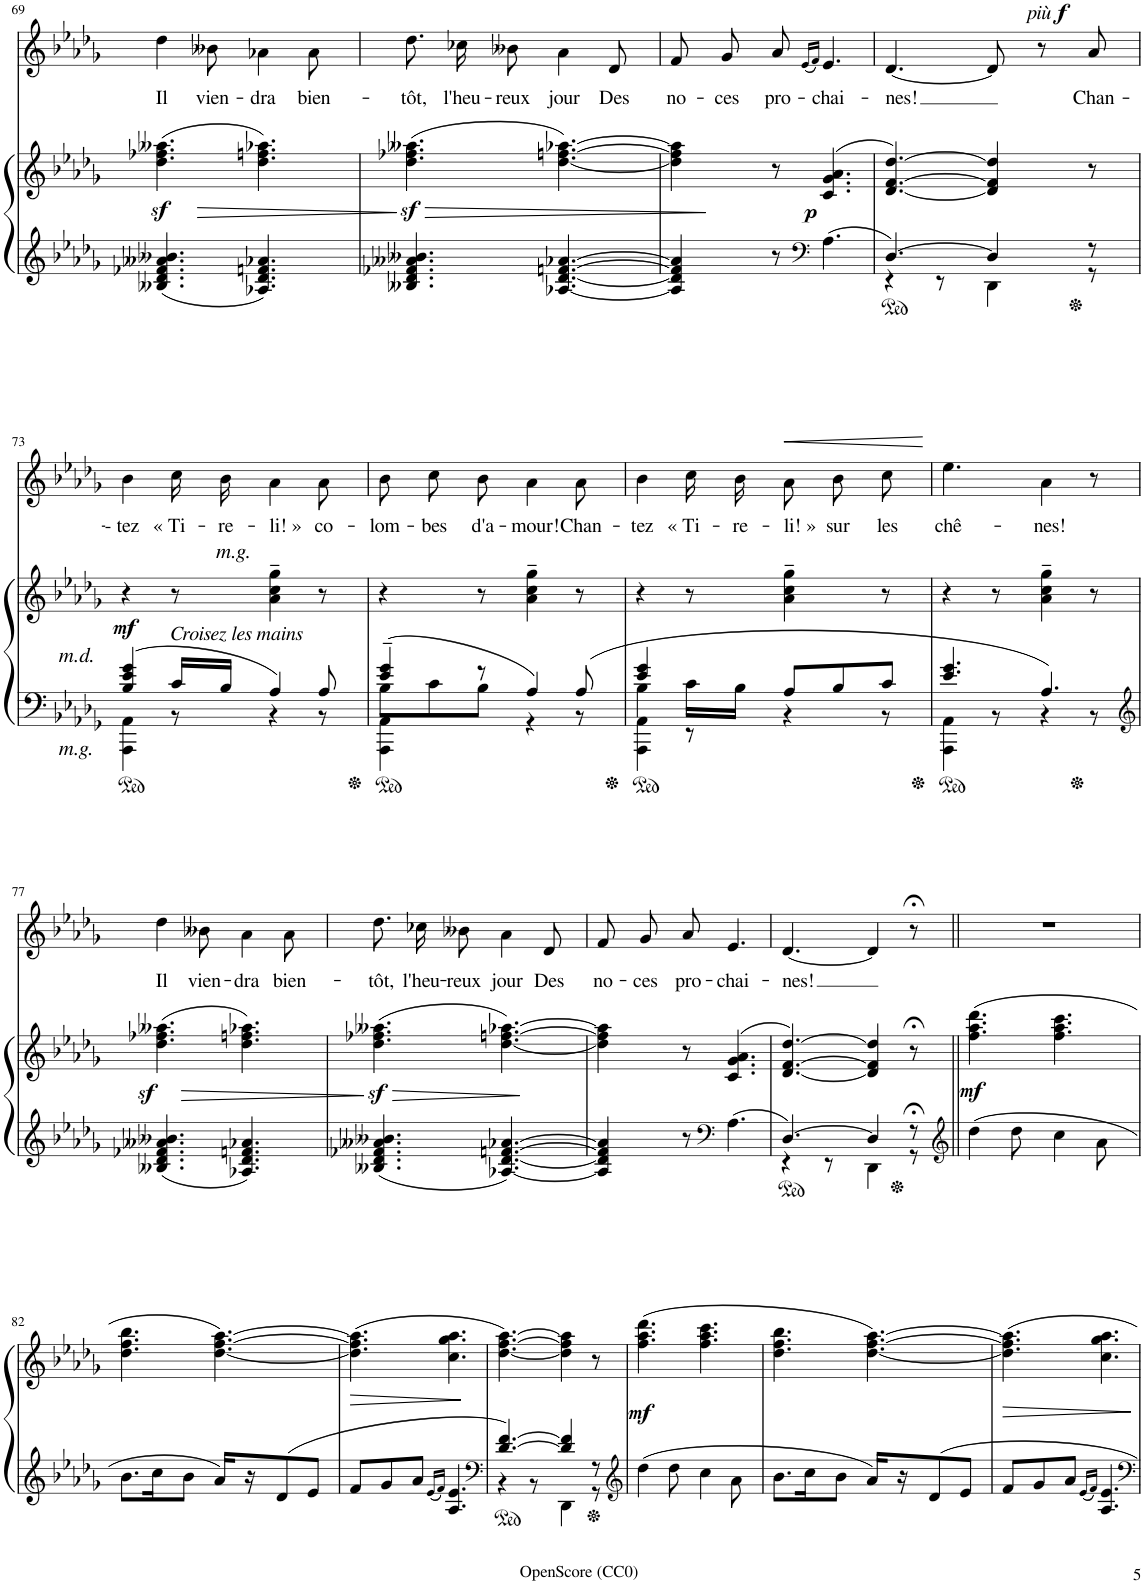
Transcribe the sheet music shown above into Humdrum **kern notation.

**kern	**kern	**dynam	**kern	**text	**dynam
*part2	*part2	*part2	*part1	*part1	*part1
*staff3	*staff2	*staff2/3	*staff1	*staff1	*staff1
*I"Piano	*	*	*I"Chant Voice	*	*
*I'Pno	*	*	*	*	*
!!LO:PB:g=z
*clefG2	*clefG2	*	*clefG2	*	*
*k[b-e-a-d-g-]	*k[b-e-a-d-g-]	*	*k[b-e-a-d-g-]	*	*
*M6/8	*M6/8	*	*M6/8	*	*
=69	=69	=69	=69	=69	=69
!	!	!LO:HP:b	!	!LO:LY:b	!
4.B--X/ 4.d-/ 4.f-X/ 4.a--X/ 4.b--X/	(4.dd-\z< 4.ff-X\z< 4.aa--X\z<	>	4dd-\	-Il	.
!	!	!	!	!LO:LY:b	!
.	.	.	8b--X\	vien-	.
!	!	!	!	!LO:LY:b	!
4.A-X/ 4.d-/ 4.fn/ 4.a-X/	4.dd-\ 4.ffn\ 4.aa-X\)	.	4a-X\	-dra	.
!	!	!	!	!LO:LY:b	!
.	.	.	8a-\	bien-	.
.	.	]	.	.	.
=70	=70	=70	=70	=70	=70
!	!	!LO:HP:b	!	!LO:LY:b	!
4.B--X/ 4.d-/ 4.f-X/ 4.a--X/ 4.b--X/	(4.dd-\z< 4.ff-X\z< 4.aa--X\z<	>	8.dd-\	-tôt,	.
!	!	!	!	!LO:LY:b	!
.	.	.	16cc-X\	l'heu-	.
!	!	!	!	!LO:LY:b	!
.	.	.	8b--X\	-reux	.
!	!	!	!	!LO:LY:b	!
[4.A-X/ [4.d-/ [>4.fn/ [4.a-X/	[4.dd-\ [4.ffn\ [4.aa-X\)	.	4a-\	jour	.
!	!	!	!	!LO:LY:b	!
.	.	.	8d-/	Des	.
=71	=71	=71	=71	=71	=71
!	!	!	!	!LO:LY:b	!
4A-/] 4d-/] 4f/] 4a-/]	4dd-\] 4ff\] 4aa-\]	.	8f/	no-	.
!	!	!	!	!LO:LY:b	!
.	.	.	8g-/	-ces	.
!	!	!	!	!LO:LY:b	!
8r	8r	]	8a-/	pro-	.
*clefF4	*	*	*	*	*
.	.	.	(16qe-/LL	.	.
.	.	.	16qf/JJ)	.	.
!	!	!LO:DY:b	!	!LO:LY:b	!
4.A-\	(>4.c/ 4.g-/ 4.a-/	p	4.e-/	-chai-	.
=72	=72	=72	=72	=72	=72
*^	*	*	*	*	*
!	!	!	!	!	!LO:LY:b	!
[4.D-/	4r	[4.d-/ [>4.f/ [4.dd-/)	.	[4.d-/	-nes!	.
.	8r	.	.	.	.	.
4D-/]	4DD-\	4d-/] 4f/] 4dd-/]	.	8d-/]	.	.
!	!	!	!	!	!	!LO:DY:a
!	!	!	!	!	!	!LO:DY:n=1:a
.	.	.	.	8r	.	other-dynamics f
!	!	!	!	!	!LO:LY:b	!
8r	8r	8r	.	8a-/	Chan-	.
!!LO:LB:g=z
=73	=73	=73	=73	=73	=73	=73
!LO:TX:b:i:t=m.g.	!	!	!	!	!	!
!LO:TX:a:i:t=m.d.	!	!	!	!	!	!
!	!	!	!LO:DY:a=2	!	!LO:LY:b	!
4B-/ 4e-/ 4g-/	4AAA-\ 4AA-\	4r	mf	4b-\	- tez	.
!	!	!LO:TX:b:i:t=Croisez les mains	!	!	!	!
!	!	!	!	!	!LO:LY:b	!
16c/LL	8r	8r	.	16cc\	« Ti-	.
!	!	!	!	!	!LO:LY:b	!
16B-/JJ	.	.	.	16b-\	-re-	.
!	!	!LO:TX:a:i:t=m.g.	!	!	!	!
!	!	!	!	!	!LO:LY:b	!
4A-/	4r	4a-\~ 4cc\~ 4gg-\~	.	4a-\	-li! »	.
!	!	!	!	!	!LO:LY:b	!
8A-/	8r	8r	.	8a-\	co-	.
=74	=74	=74	=74	=74	=74	=74
*	*^	*	*	*	*	*
!	!	!	!	!	!	!LO:LY:b	!
4e-/~ 4g-/~	4AAA-\ 4AA-\	8B-\L	4r	.	8b-\	-lom-	.
!	!	!	!	!	!	!LO:LY:b	!
.	.	8c\	.	.	8cc\	-bes	.
!	!	!	!	!	!	!LO:LY:b	!
8ryy	8r	8B-\J	8r	.	8b-\	d'a-	.
!	!	!	!	!	!	!LO:LY:b	!
4A-/	4ryy	4r	4a-\~ 4cc\~ 4gg-\~	.	4a-\	-mour!	.
!	!	!	!	!	!	!LO:LY:b	!
8A-/	8r	8ryy	8r	.	8a-\	Chan-	.
=75	=75	=75	=75	=75	=75	=75	=75
!	!	!	!	!	!	!LO:LY:b	!
4e-/ 4g-/	4AAA-\ 4AA-\	4B-\	4r	.	4b-\	-tez	.
!	!	!	!	!	!	!LO:LY:b	!
16c\LL	8r	2ryy	8r	.	16cc\	« Ti-	.
!	!	!	!	!	!	!LO:LY:b	!
16B-\JJ	.	.	.	.	16b-\	-re-	.
!	!	!	!	!	!	!LO:LY:b	!LO:HP:b
8A-/L	4r	.	4a-\~ 4cc\~ 4gg-\~	.	8a-\	-li! »	<
!	!	!	!	!	!	!LO:LY:b	!
8B-/	.	.	.	.	8b-\	sur	.
!	!	!	!	!	!	!LO:LY:b	!
8c/J	8r	.	8r	.	8cc\	les	.
*v	*v	*v	*	*	*	*	*
.	.	.	.	.	[
=76	=76	=76	=76	=76	=76
*^	*	*	*	*	*
!	!	!	!	!	!LO:LY:b	!
4.e-/ 4.g-/	4AAA-\ 4AA-\	4r	.	4.ee-\	chê-	.
.	8r	8r	.	.	.	.
!	!	!	!	!	!LO:LY:b	!
4.A-/	4r	4a-\~ 4cc\~ 4gg-\~	.	4a-\	-nes!	.
.	8r	8r	.	8r	.	.
*v	*v	*	*	*	*	*
!!LO:LB:g=z
=77	=77	=77	=77	=77	=77
*clefG2	*	*	*	*	*
*^	*	*	*	*	*
!	!	!	!LO:HP:b	!	!LO:LY:b	!
*v	*v	*	*	*	*	*
4.B--X/ 4.d-/ 4.f-X/ 4.a--X/ 4.b--X/	(4.dd-\z< 4.ff-X\z< 4.aa--X\z<	>	4dd-\	Il	.
!	!	!	!	!LO:LY:b	!
.	.	.	8b--X\	vien-	.
!	!	!	!	!LO:LY:b	!
4.A-X/ 4.d-/ 4.fn/ 4.a-X/	4.dd-\ 4.ffn\ 4.aa-X\)	.	4a-\	-dra	.
!	!	!	!	!LO:LY:b	!
.	.	.	8a-\	bien-	.
.	.	]	.	.	.
=78	=78	=78	=78	=78	=78
!	!	!LO:HP:b	!	!LO:LY:b	!
4.B--X/ 4.d-/ 4.f-X/ 4.a--X/ 4.b--X/	(4.dd-\z< 4.ff-X\z< 4.aa--X\z<	>	8.dd-\	-tôt,	.
!	!	!	!	!LO:LY:b	!
.	.	.	16cc-X\	l'heu-	.
!	!	!	!	!LO:LY:b	!
.	.	.	8b--X\	-reux	.
!	!	!	!	!LO:LY:b	!
[4.A-X/ [4.d-/ [>4.fn/ [4.a-X/	[4.dd-\ [4.ffn\ [4.aa-X\)	.	4a-\	jour	.
!	!	!	!	!LO:LY:b	!
.	.	.	8d-/	Des	.
.	.	]	.	.	.
=79	=79	=79	=79	=79	=79
!	!	!	!	!LO:LY:b	!
4A-/] 4d-/] 4f/] 4a-/]	4dd-\] 4ff\] 4aa-\]	.	8f/	no-	.
!	!	!	!	!LO:LY:b	!
.	.	.	8g-/	-ces	.
!	!	!	!	!LO:LY:b	!
8r	8r	.	8a-/	pro-	.
*clefF4	*	*	*	*	*
!	!	!	!	!LO:LY:b	!
4.A-\	(>4.c/ 4.g-/ 4.a-/	.	4.e-/	-chai-	.
=80	=80	=80	=80	=80	=80
*^	*	*	*	*	*
!	!	!	!	!	!LO:LY:b	!
[4.D-/	4r	[4.d-/ [>4.f/ [4.dd-/)	.	[4.d-/	-nes!	.
.	8r	.	.	.	.	.
4D-/]	4DD-\	4d-/] 4f/] 4dd-/]	.	4d-/]	.	.
8r;<	8r	8r;<	.	8r;<	.	.
*v	*v	*	*	*	*	*
=81||	=81||	=81||	=81||	=81||	=81||
*clefG2	*	*	*	*	*
*^	*	*	*	*	*
!	!	!	!LO:DY:b	!	!	!
*v	*v	*	*	*	*	*
4dd-\	(4.ff\ 4.aa-\ 4.ddd-\	mf	2.r	.	.
8dd-\	.	.	.	.	.
4cc\	4.ff\ 4.aa-\ 4.ccc\	.	.	.	.
8a-\	.	.	.	.	.
!!LO:LB:g=z
=82	=82	=82	=82	=82	=82
8.b-\L	4.dd-\ 4.ff\ 4.bb-\	.	2.r	.	.
16cc\K	.	.	.	.	.
8b-\J	.	.	.	.	.
16a-/LL	[4.dd-\ [4.ff\ [4.aa-\)	.	.	.	.
16r	.	.	.	.	.
8d-/	.	.	.	.	.
8e-/J	.	.	.	.	.
=83	=83	=83	=83	=83	=83
!	!	!LO:HP:b	!	!	!
8f/L	(4.dd-\] 4.ff\] 4.aa-\]	>	2.r	.	.
8g-/	.	.	.	.	.
8a-/J	.	.	.	.	.
16qe-/LL	.	.	.	.	.
16qf/JJ	.	.	.	.	.
4.A-/ 4.e-/	4.cc\ 4.gg-\ 4.aa-\	.	.	.	.
.	.	]	.	.	.
=84	=84	=84	=84	=84	=84
*clefF4	*	*	*	*	*
*^	*	*	*	*	*
[4.d-/ [4.f/	4r	[4.dd-\ [4.ff\ [4.aa-\)	.	2.r	.	.
.	8r	.	.	.	.	.
4d-/] 4f/]	4DD-\	4dd-\] 4ff\] 4aa-\]	.	.	.	.
8r	8r	8r	.	.	.	.
*v	*v	*	*	*	*	*
=85	=85	=85	=85	=85	=85
*clefG2	*	*	*	*	*
*^	*	*	*	*	*
!	!	!	!LO:DY:b	!	!	!
*v	*v	*	*	*	*	*
4dd-\	(4.ff\ 4.aa-\ 4.ddd-\	mf	2.r	.	.
8dd-\	.	.	.	.	.
4cc\	4.ff\ 4.aa-\ 4.ccc\	.	.	.	.
8a-\	.	.	.	.	.
=86	=86	=86	=86	=86	=86
8.b-\L	4.dd-\ 4.ff\ 4.bb-\	.	2.r	.	.
16cc\K	.	.	.	.	.
8b-\J	.	.	.	.	.
16a-/LL	[4.dd-\ [4.ff\ [4.aa-\)	.	.	.	.
16r	.	.	.	.	.
8d-/	.	.	.	.	.
8e-/J	.	.	.	.	.
=87	=87	=87	=87	=87	=87
!	!	!LO:HP:b	!	!	!
8f/L	4.dd-\] 4.ff\] 4.aa-\]	>	2.r	.	.
8g-/	.	.	.	.	.
8a-/J	.	.	.	.	.
16qe-/LL	.	.	.	.	.
16qf/JJ	.	.	.	.	.
4.A-/ 4.e-/	4.cc\ 4.gg-\ 4.aa-\	.	.	.	.
.	.	]	.	.	.
=	=	=	=	=	=
*-	*-	*-	*-	*-	*-
